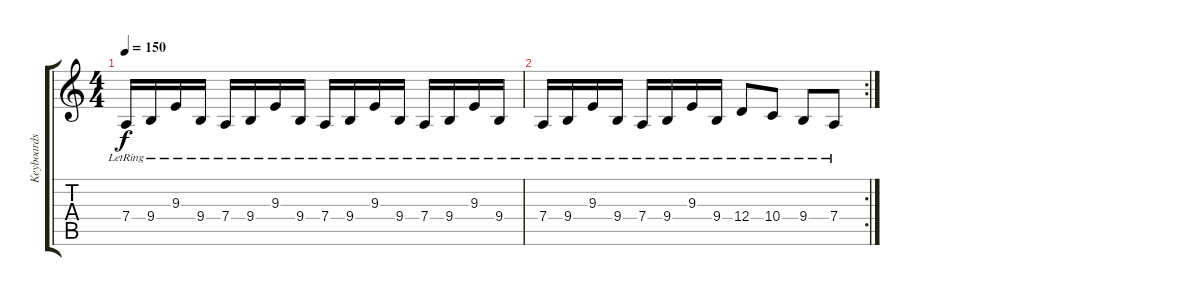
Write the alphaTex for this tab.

\track ("Keyboards" "Keyboards") {instrument harpsichord}
\staff {score tabs}
\tuning (E4 B3 G3 D3 A2 E2) {hide}
\ts (4 4)
\tempo 150
\clef g2
\ks c
7.4{lr}.16{dy f} 9.4{lr}.16 9.3{lr}.16 9.4{lr}.16 7.4{lr}.16 9.4{lr}.16 9.3{lr}.16 9.4{lr}.16 7.4{lr}.16 9.4{lr}.16 9.3{lr}.16 9.4{lr}.16 7.4{lr}.16 9.4{lr}.16 9.3{lr}.16 9.4{lr}.16 |
\rc 2
7.4{lr}.16 9.4{lr}.16 9.3{lr}.16 9.4{lr}.16 7.4{lr}.16 9.4{lr}.16 9.3{lr}.16 9.4{lr}.16 12.4{lr}.8 10.4{lr}.8 9.4{lr}.8 7.4{lr}.8
